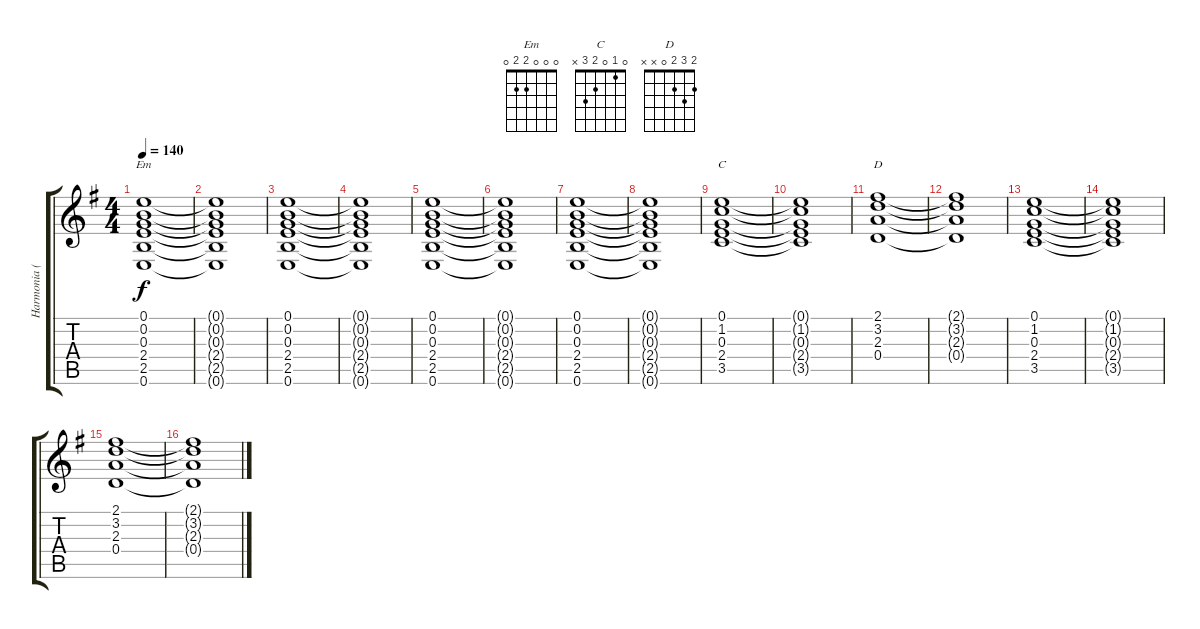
\track ("Harmonia (Harmony)" "Harmonia (") {instrument overdrivenguitar}
\staff {score tabs}
\tuning (E4 B3 G3 D3 A2 E2) {hide}
\chord ("Em" 0 0 0 2 2 0)
\chord ("C" 0 1 0 2 3 x)
\chord ("D" 2 3 2 0 x x)
\ts (4 4)
\tempo 140
\clef g2
\ks eminor
(0.1 0.2 0.3 2.4 2.5 0.6).1{ch "Em" dy f} |
(0.1{t} 0.2{t} 0.3{t} 2.4{t} 2.5{t} 0.6{t}).1 |
(0.1 0.2 0.3 2.4 2.5 0.6).1 |
(0.1{t} 0.2{t} 0.3{t} 2.4{t} 2.5{t} 0.6{t}).1 |
(0.1 0.2 0.3 2.4 2.5 0.6).1 |
(0.1{t} 0.2{t} 0.3{t} 2.4{t} 2.5{t} 0.6{t}).1 |
(0.1 0.2 0.3 2.4 2.5 0.6).1 |
(0.1{t} 0.2{t} 0.3{t} 2.4{t} 2.5{t} 0.6{t}).1 |
(0.1 1.2 0.3 2.4 3.5).1{ch "C"} |
(0.1{t} 1.2{t} 0.3{t} 2.4{t} 3.5{t}).1 |
(2.1 3.2 2.3 0.4).1{ch "D"} |
(2.1{t} 3.2{t} 2.3{t} 0.4{t}).1 |
(0.1 1.2 0.3 2.4 3.5).1 |
(0.1{t} 1.2{t} 0.3{t} 2.4{t} 3.5{t}).1 |
(2.1 3.2 2.3 0.4).1 |
(2.1{t} 3.2{t} 2.3{t} 0.4{t}).1
